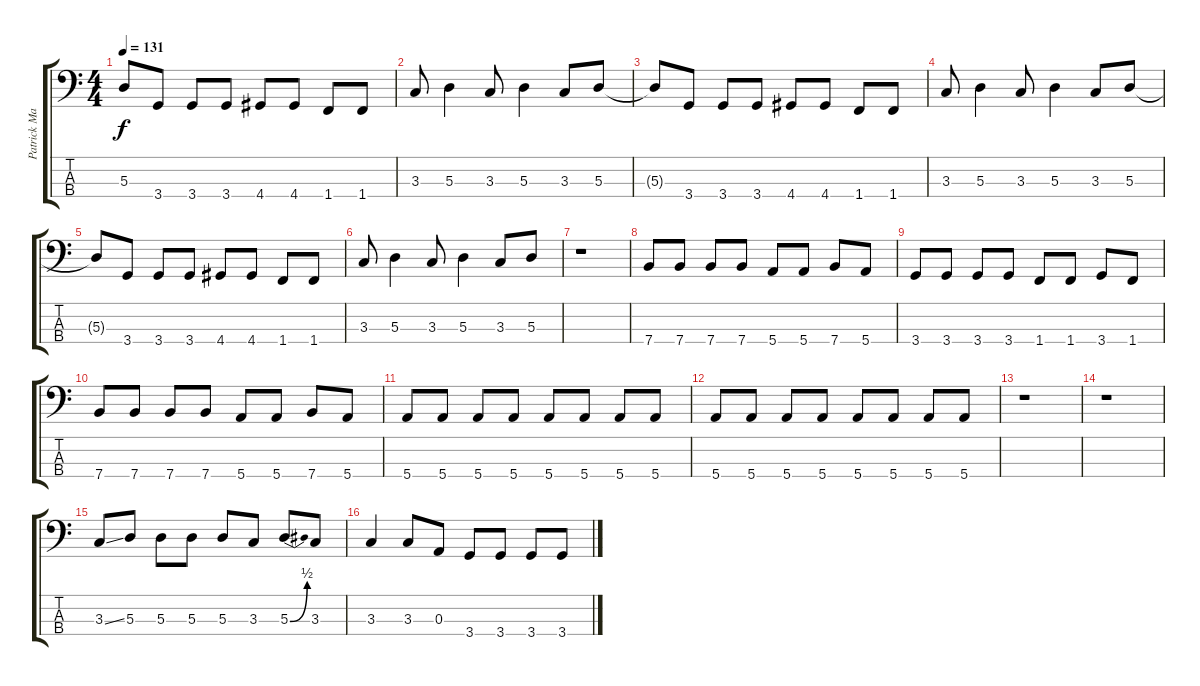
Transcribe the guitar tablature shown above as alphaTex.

\track ("Patrick Mattews - Basse" "Patrick Ma") {instrument electricbassfinger}
\staff {score tabs}
\tuning (G2 D2 A1 E1) {hide}
\ts (4 4)
\tempo 131
\clef f4
\ks c
5.3{t}.8{dy f} 3.4.8 3.4.8 3.4.8 4.4.8 4.4.8 1.4.8 1.4.8 |
3.3.8 5.3.4 3.3.8 5.3.4 3.3.8 5.3.8 |
5.3{t}.8 3.4.8 3.4.8 3.4.8 4.4.8 4.4.8 1.4.8 1.4.8 |
3.3.8 5.3.4 3.3.8 5.3.4 3.3.8 5.3.8 |
5.3{t}.8 3.4.8 3.4.8 3.4.8 4.4.8 4.4.8 1.4.8 1.4.8 |
3.3.8 5.3.4 3.3.8 5.3.4 3.3.8 5.3.8 |
r.1 |
7.4.8 7.4.8 7.4.8 7.4.8 5.4.8 5.4.8 7.4.8 5.4.8 |
3.4.8 3.4.8 3.4.8 3.4.8 1.4.8 1.4.8 3.4.8 1.4.8 |
7.4.8 7.4.8 7.4.8 7.4.8 5.4.8 5.4.8 7.4.8 5.4.8 |
5.4.8 5.4.8 5.4.8 5.4.8 5.4.8 5.4.8 5.4.8 5.4.8 |
5.4.8 5.4.8 5.4.8 5.4.8 5.4.8 5.4.8 5.4.8 5.4.8 |
r.1 |
r.1 |
3.3{ss}.8 5.3.8 5.3.8 5.3.8 5.3.8 3.3.8 5.3{be (bend 0 0 60 2)}.8 3.3.8 |
3.3.4 3.3.8 0.3.8 3.4.8 3.4.8 3.4.8 3.4.8
